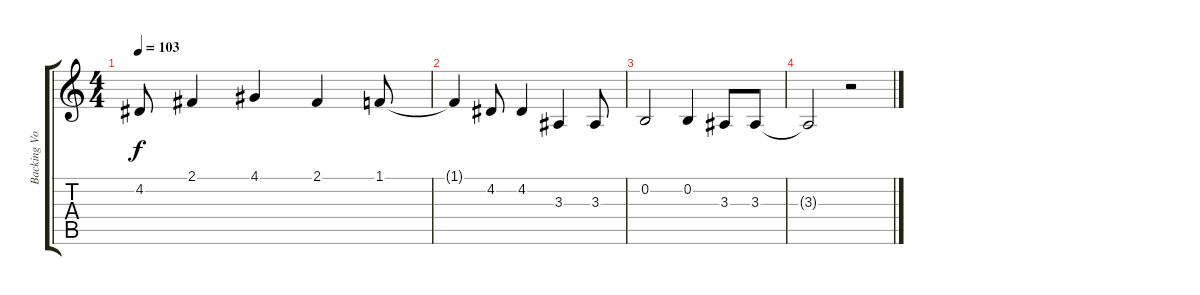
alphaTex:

\track ("Backing Vocals" "Backing Vo") {instrument flute}
\staff {score tabs}
\tuning (E4 B3 G3 D3 A2 E2) {hide}
\ts (4 4)
\tempo 103
\clef g2
\ks c
4.2{t}.8{dy f} 2.1.4 4.1.4 2.1.4 1.1.8 |
1.1{t}.4 4.2.8 4.2.4 3.3.4 3.3.8 |
0.2.2 0.2.4 3.3.8 3.3.8 |
3.3{t}.2 r.2
